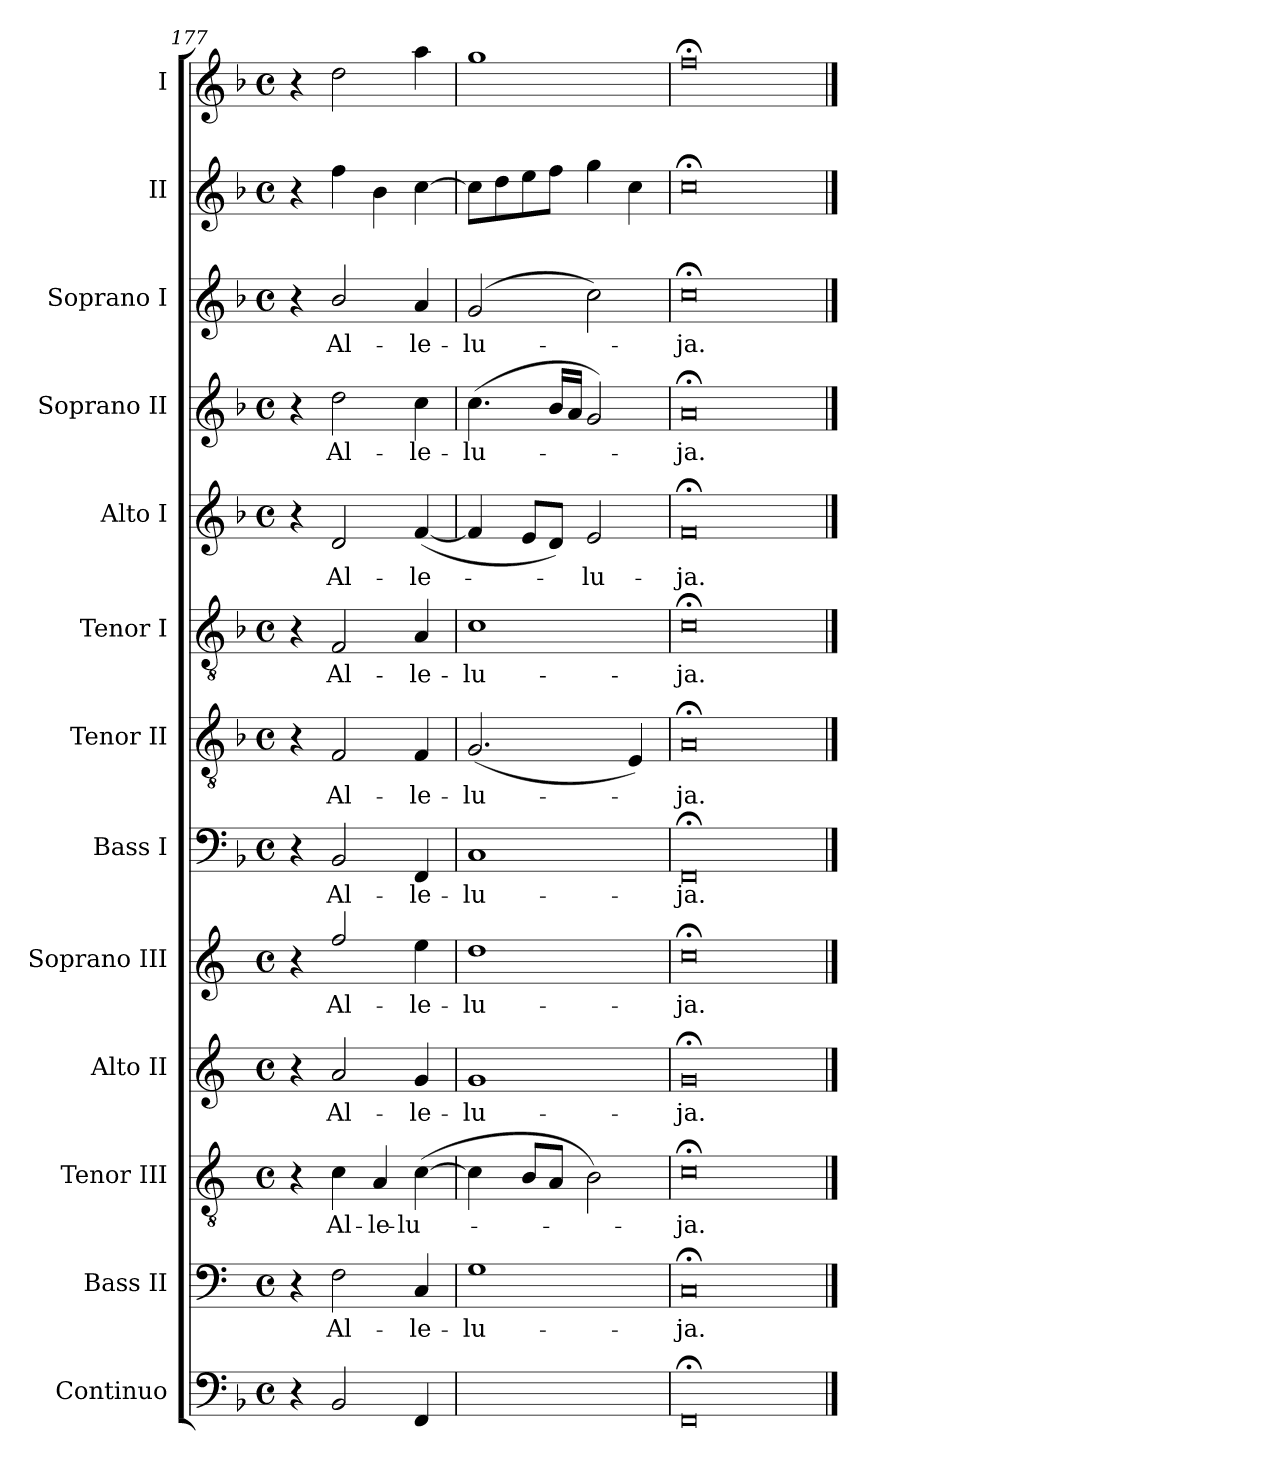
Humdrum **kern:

**kern	**text	**kern	**text	**kern	**text	**kern	**text	**kern	**text	**kern	**text	**kern	**text	**kern	**text	**kern	**text	**kern	**text	**kern	**text	**kern	**kern
*part13	*part13	*part12	*part12	*part11	*part11	*part10	*part10	*part9	*part9	*part8	*part8	*part7	*part7	*part6	*part6	*part5	*part5	*part4	*part4	*part3	*part3	*part2	*part1
*staff13	*staff13	*staff12	*staff12	*staff11	*staff11	*staff10	*staff10	*staff9	*staff9	*staff8	*staff8	*staff7	*staff7	*staff6	*staff6	*staff5	*staff5	*staff4	*staff4	*staff3	*staff3	*staff2	*staff1
*I"Continuo	*	*I"Bass II	*	*I"Tenor III	*	*I"Alto II	*	*I"Soprano III	*	*I"Bass I	*	*I"Tenor II	*	*I"Tenor I	*	*I"Alto I	*	*I"Soprano II	*	*I"Soprano I	*	*I"II	*I"I
*	*	*I'B	*	*I'T	*	*I'A	*	*I'S	*	*I'B I	*	*I'T II	*	*I'T I	*	*I'A I	*	*I'S II	*	*I'S I	*	*I'II	*I'I
*clefF4	*	*clefF4	*	*clefGv2	*	*clefG2	*	*clefG2	*	*clefF4	*	*clefGv2	*	*clefGv2	*	*clefG2	*	*clefG2	*	*clefG2	*	*clefG2	*clefG2
*	*	*ITrd4c7	*	*ITrd4c7	*	*ITrd4c7	*	*ITrd4c7	*	*	*	*	*	*	*	*	*	*	*	*	*	*	*
*k[b-]	*	*k[b-]	*	*k[b-]	*	*k[b-]	*	*k[b-]	*	*k[b-]	*	*k[b-]	*	*k[b-]	*	*k[b-]	*	*k[b-]	*	*k[b-]	*	*k[b-]	*k[b-]
*F:	*	*F:	*	*F:	*	*F:	*	*F:	*	*F:	*	*F:	*	*F:	*	*F:	*	*F:	*	*F:	*	*F:	*F:
*M4/4	*	*M4/4	*	*M4/4	*	*M4/4	*	*M4/4	*	*M4/4	*	*M4/4	*	*M4/4	*	*M4/4	*	*M4/4	*	*M4/4	*	*M4/4	*M4/4
*met(c)	*	*met(c)	*	*met(c)	*	*met(c)	*	*met(c)	*	*met(c)	*	*met(c)	*	*met(c)	*	*met(c)	*	*met(c)	*	*met(c)	*	*met(c)	*met(c)
=177	=177	=177	=177	=177	=177	=177	=177	=177	=177	=177	=177	=177	=177	=177	=177	=177	=177	=177	=177	=177	=177	=177	=177
4r	.	4r	.	4r	.	4r	.	4r	.	4r	.	4r	.	4r	.	4r	.	4r	.	4r	.	4r	4r
!	!	!	!LO:LY:b	!	!LO:LY:b	!	!LO:LY:b	!	!LO:LY:b	!	!LO:LY:b	!	!LO:LY:b	!	!LO:LY:b	!	!LO:LY:b	!	!LO:LY:b	!	!LO:LY:b	!	!
2BB-	.	2BB-	Al-	4F	Al-	2d	Al-	2b-/	Al-	2BB-	Al-	2F	Al-	2F	Al-	2d	Al-	2dd	Al-	2b-/	Al-	4ff	2dd
!	!	!	!	!	!LO:LY:b	!	!	!	!	!	!	!	!	!	!	!	!	!	!	!	!	!	!
.	.	.	.	4D	-le-	.	.	.	.	.	.	.	.	.	.	.	.	.	.	.	.	4b-	.
!	!	!	!LO:LY:b	!	!LO:LY:b	!	!LO:LY:b	!	!LO:LY:b	!	!LO:LY:b	!	!LO:LY:b	!	!LO:LY:b	!	!LO:LY:b	!	!LO:LY:b	!	!LO:LY:b	!	!
4FF	.	4FF	-le-	(<[4F	-lu-	4c	-le-	4a	-le-	4FF	-le-	4F	-le-	4A	-le-	(<[4f	-le-	4cc	-le-	4a	-le-	[4cc	4aa
=178	=178	=178	=178	=178	=178	=178	=178	=178	=178	=178	=178	=178	=178	=178	=178	=178	=178	=178	=178	=178	=178	=178	=178
!	!LO:LY:b	!	!LO:LY:b	!	!	!	!LO:LY:b	!	!LO:LY:b	!	!LO:LY:b	!	!LO:LY:b	!	!LO:LY:b	!	!	!	!LO:LY:b	!	!LO:LY:b	!	!
[2Cyy	4	1C	-lu-	4F]	.	1c	-lu-	1g	-lu-	1C	-lu-	(<2.G	-lu-	1c	-lu-	4f]	.	(<4.cc	-lu-	(<2g	-lu-	8ccL]	1gg
.	.	.	.	.	.	.	.	.	.	.	.	.	.	.	.	.	.	.	.	.	.	8dd	.
.	.	.	.	8EL	.	.	.	.	.	.	.	.	.	.	.	8eL	.	.	.	.	.	8ee	.
.	.	.	.	8DJ	.	.	.	.	.	.	.	.	.	.	.	8dJ)	.	16b-LL	.	.	.	8ffJ	.
.	.	.	.	.	.	.	.	.	.	.	.	.	.	.	.	.	.	16aJJ	.	.	.	.	.
!	!LO:LY:b	!	!	!	!	!	!	!	!	!	!	!	!	!	!	!	!LO:LY:b	!	!	!	!	!	!
2Cyy]	3	.	.	2E)	.	.	.	.	.	.	.	.	.	.	.	2e	lu-	2g)	.	2cc)	.	4gg	.
.	.	.	.	.	.	.	.	.	.	.	.	4E)	.	.	.	.	.	.	.	.	.	4cc	.
=179	=179	=179	=179	=179	=179	=179	=179	=179	=179	=179	=179	=179	=179	=179	=179	=179	=179	=179	=179	=179	=179	=179	=179
!	!	!	!LO:LY:b	!	!LO:LY:b	!	!LO:LY:b	!	!LO:LY:b	!	!LO:LY:b	!	!LO:LY:b	!	!LO:LY:b	!	!LO:LY:b	!	!LO:LY:b	!	!LO:LY:b	!	!
0FF;<	.	0FF;<	-ja.	0F;<	ja.	0c;<	-ja.	0f;<	-ja.	0FF;<	-ja.	0A;<	ja.	0c;<	-ja.	0f;<	-ja.	0a;<	ja.	0cc;<	ja.	0cc;<	0ff;<
==	==	==	==	==	==	==	==	==	==	==	==	==	==	==	==	==	==	==	==	==	==	==	==
*-	*-	*-	*-	*-	*-	*-	*-	*-	*-	*-	*-	*-	*-	*-	*-	*-	*-	*-	*-	*-	*-	*-	*-
